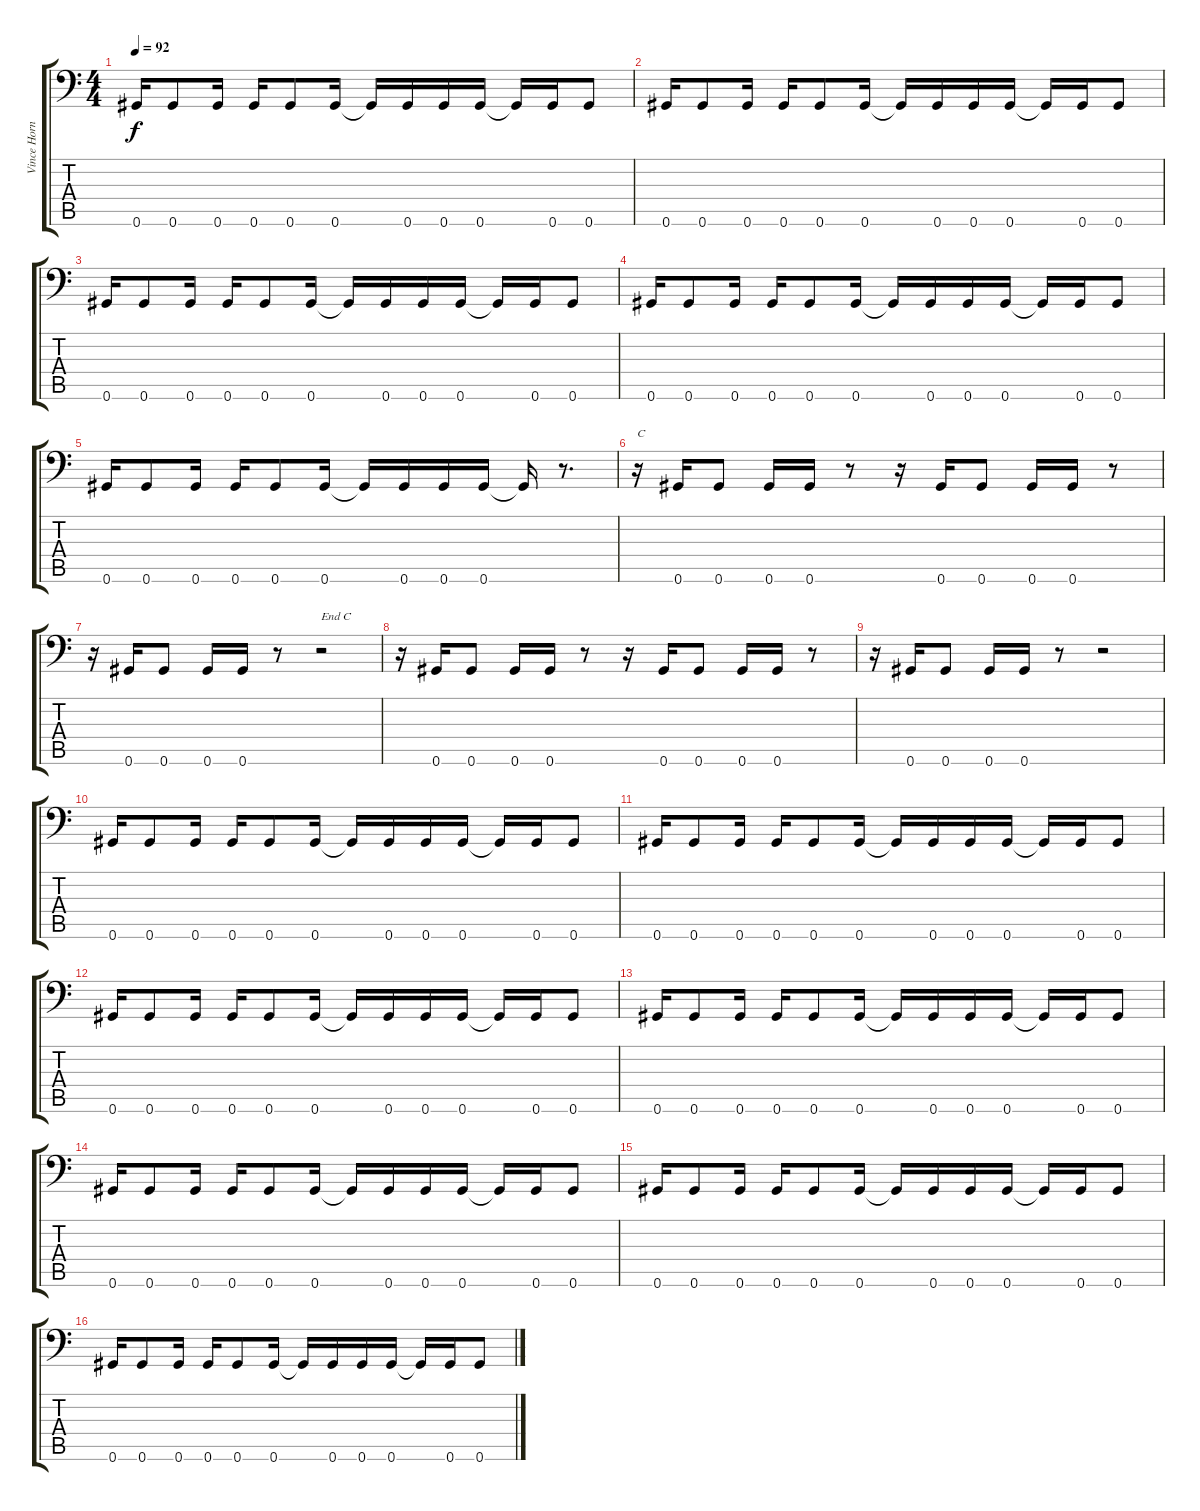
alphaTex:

\track ("Vince Hornsby - Bass" "Vince Horn") {instrument electricbasspick}
\staff {score tabs}
\tuning (Eb4 Bb3 Gb3 Db3 Ab2 Ab1) {hide}
\ts (4 4)
\tempo 92
\clef f4
\ks c
0.6.16{dy f} 0.6.8 0.6.16 0.6.16 0.6.8 0.6.16 0.6{t}.16 0.6.16 0.6.16 0.6.16 0.6{t}.16 0.6.16 0.6.8 |
0.6.16 0.6.8 0.6.16 0.6.16 0.6.8 0.6.16 0.6{t}.16 0.6.16 0.6.16 0.6.16 0.6{t}.16 0.6.16 0.6.8 |
0.6.16 0.6.8 0.6.16 0.6.16 0.6.8 0.6.16 0.6{t}.16 0.6.16 0.6.16 0.6.16 0.6{t}.16 0.6.16 0.6.8 |
0.6.16 0.6.8 0.6.16 0.6.16 0.6.8 0.6.16 0.6{t}.16 0.6.16 0.6.16 0.6.16 0.6{t}.16 0.6.16 0.6.8 |
0.6.16 0.6.8 0.6.16 0.6.16 0.6.8 0.6.16 0.6{t}.16 0.6.16 0.6.16 0.6.16 0.6{t}.16 r.8{d} |
r.16{txt "C"} 0.6.16 0.6.8 0.6.16 0.6.16 r.8 r.16 0.6.16 0.6.8 0.6.16 0.6.16 r.8 |
r.16 0.6.16 0.6.8 0.6.16 0.6.16 r.8 r.2{txt "End C"} |
r.16 0.6.16 0.6.8 0.6.16 0.6.16 r.8 r.16 0.6.16 0.6.8 0.6.16 0.6.16 r.8 |
r.16 0.6.16 0.6.8 0.6.16 0.6.16 r.8 r.2 |
0.6.16 0.6.8 0.6.16 0.6.16 0.6.8 0.6.16 0.6{t}.16 0.6.16 0.6.16 0.6.16 0.6{t}.16 0.6.16 0.6.8 |
0.6.16 0.6.8 0.6.16 0.6.16 0.6.8 0.6.16 0.6{t}.16 0.6.16 0.6.16 0.6.16 0.6{t}.16 0.6.16 0.6.8 |
0.6.16 0.6.8 0.6.16 0.6.16 0.6.8 0.6.16 0.6{t}.16 0.6.16 0.6.16 0.6.16 0.6{t}.16 0.6.16 0.6.8 |
0.6.16 0.6.8 0.6.16 0.6.16 0.6.8 0.6.16 0.6{t}.16 0.6.16 0.6.16 0.6.16 0.6{t}.16 0.6.16 0.6.8 |
0.6.16 0.6.8 0.6.16 0.6.16 0.6.8 0.6.16 0.6{t}.16 0.6.16 0.6.16 0.6.16 0.6{t}.16 0.6.16 0.6.8 |
0.6.16 0.6.8 0.6.16 0.6.16 0.6.8 0.6.16 0.6{t}.16 0.6.16 0.6.16 0.6.16 0.6{t}.16 0.6.16 0.6.8 |
0.6.16 0.6.8 0.6.16 0.6.16 0.6.8 0.6.16 0.6{t}.16 0.6.16 0.6.16 0.6.16 0.6{t}.16 0.6.16 0.6.8
